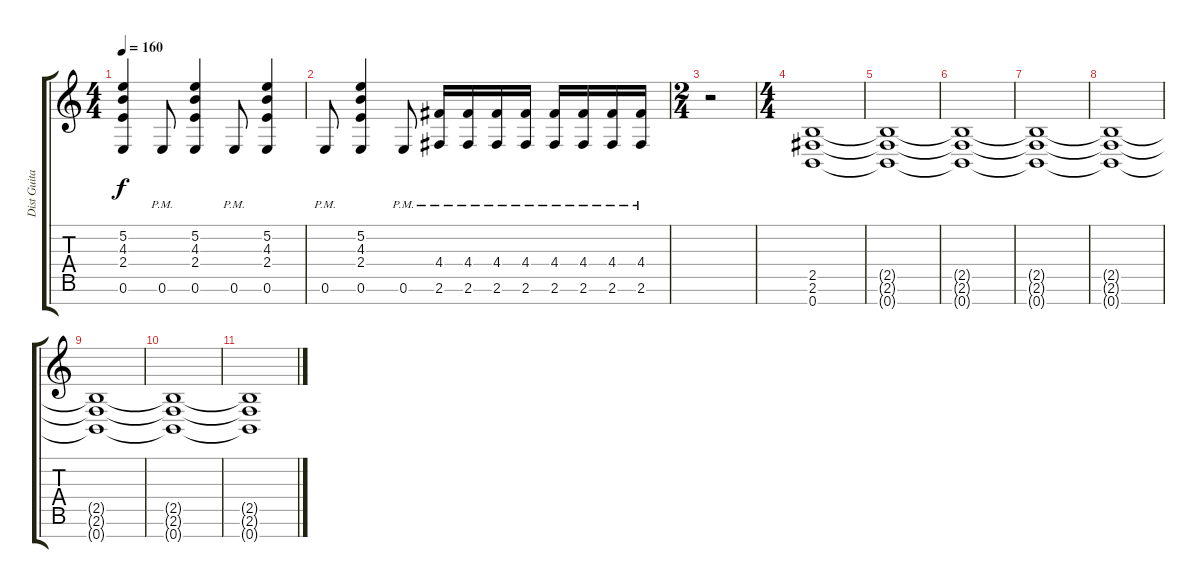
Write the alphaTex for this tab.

\track ("Dist Guitar L" "Dist Guita") {instrument overdrivenguitar}
\staff {score tabs}
\tuning (E4 B3 G3 D3 A2 E2 B1) {hide}
\ts (4 4)
\tempo 160
\clef g2
\ks c
(5.2 4.3 2.4 0.6).4{dy f} 0.6{pm}.8 (5.2 4.3 2.4 0.6).4 0.6{pm}.8 (5.2 4.3 2.4 0.6).4 |
0.6{pm}.8 (5.2 4.3 2.4 0.6).4 0.6{pm}.8 (4.4{pm} 2.6{pm}).16 (4.4{pm} 2.6{pm}).16 (4.4{pm} 2.6{pm}).16 (4.4{pm} 2.6{pm}).16 (4.4{pm} 2.6{pm}).16 (4.4{pm} 2.6{pm}).16 (4.4{pm} 2.6{pm}).16 (4.4{pm} 2.6{pm}).16 |
\ts (2 4)
r.2 |
\ts (4 4)
(2.5 2.6 0.7).1{volume 7} |
(2.5{t} 2.6{t} 0.7{t}).1 |
(2.5{t} 2.6{t} 0.7{t}).1 |
(2.5{t} 2.6{t} 0.7{t}).1 |
(2.5{t} 2.6{t} 0.7{t}).1{volume 0} |
(2.5{t} 2.6{t} 0.7{t}).1 |
(2.5{t} 2.6{t} 0.7{t}).1 |
(2.5{t} 2.6{t} 0.7{t}).1
